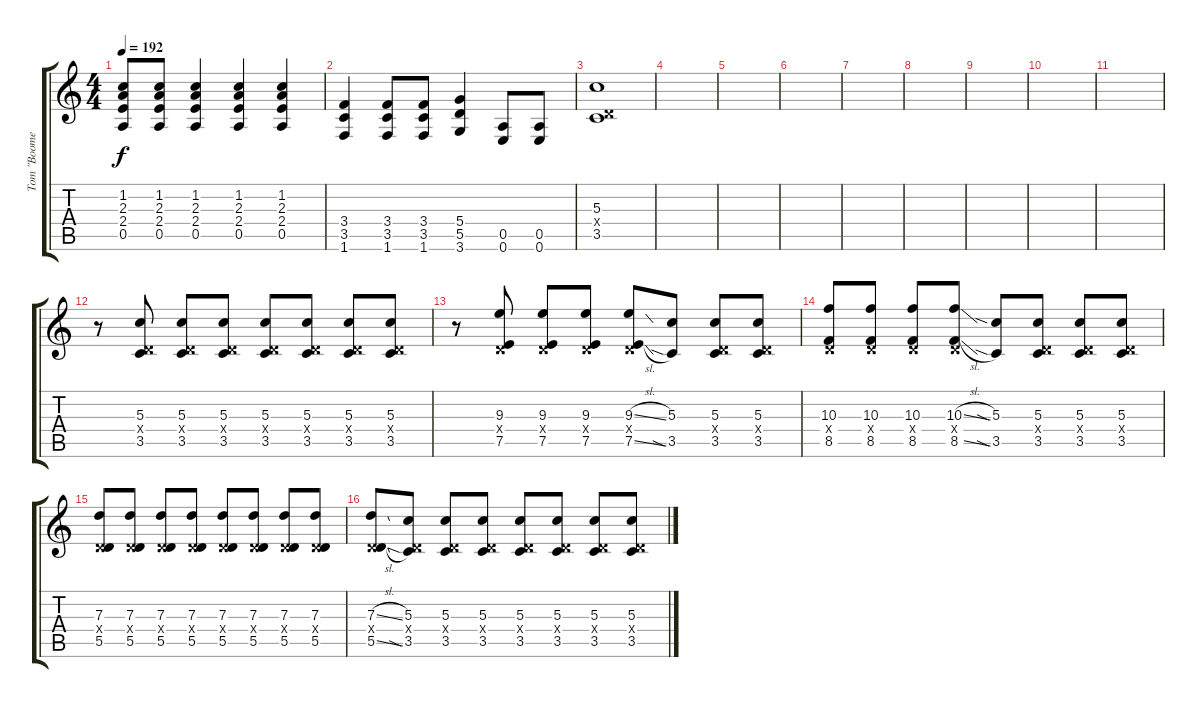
\track ("Tom \"Boomer\" Delonge" "Tom \"Boome") {instrument distortionguitar}
\staff {score tabs}
\tuning (E4 B3 G3 D3 A2 E2) {hide}
\ts (4 4)
\tempo 192
\clef g2
\ks c
(1.2 2.3 2.4 0.5).8{dy f} (1.2 2.3 2.4 0.5).8 (1.2 2.3 2.4 0.5).4 (1.2 2.3 2.4 0.5).4 (1.2 2.3 2.4 0.5).4 |
(3.4 3.5 1.6).4 (3.4 3.5 1.6).8 (3.4 3.5 1.6).8 (5.4 5.5 3.6).4 (0.5 0.6).8 (0.5 0.6).8 |
(5.3 0.4{x} 3.5).1 |
|
|
|
|
|
|
|
|
r.8 (5.3 0.4{x} 3.5).8 (5.3 0.4{x} 3.5).8 (5.3 0.4{x} 3.5).8 (5.3 0.4{x} 3.5).8 (5.3 0.4{x} 3.5).8 (5.3 0.4{x} 3.5).8 (5.3 0.4{x} 3.5).8 |
r.8 (9.3 0.4{x} 7.5).8 (9.3 0.4{x} 7.5).8 (9.3 0.4{x} 7.5).8 (9.3{sl} 0.4{x} 7.5{sl}).8 (5.3 3.5{sia}).8 (5.3 0.4{x} 3.5).8 (5.3 0.4{x} 3.5).8 |
(10.3 0.4{x} 8.5).8 (10.3 0.4{x} 8.5).8 (10.3 0.4{x} 8.5).8 (10.3{sl} 0.4{x} 8.5{sl}).8 (5.3{sia} 3.5{sia}).8 (5.3 0.4{x} 3.5).8 (5.3 0.4{x} 3.5).8 (5.3 0.4{x} 3.5).8 |
(7.3 0.4{x} 5.5).8 (7.3 0.4{x} 5.5).8 (7.3 0.4{x} 5.5).8 (7.3 0.4{x} 5.5).8 (7.3 0.4{x} 5.5).8 (7.3 0.4{x} 5.5).8 (7.3 0.4{x} 5.5).8 (7.3 0.4{x} 5.5).8 |
(7.3{sl} 0.4{x} 5.5{sl}).8 (5.3 0.4{x} 3.5{sia}).8 (5.3 0.4{x} 3.5).8 (5.3 0.4{x} 3.5).8 (5.3 0.4{x} 3.5).8 (5.3 0.4{x} 3.5).8 (5.3 0.4{x} 3.5).8 (5.3 0.4{x} 3.5).8
